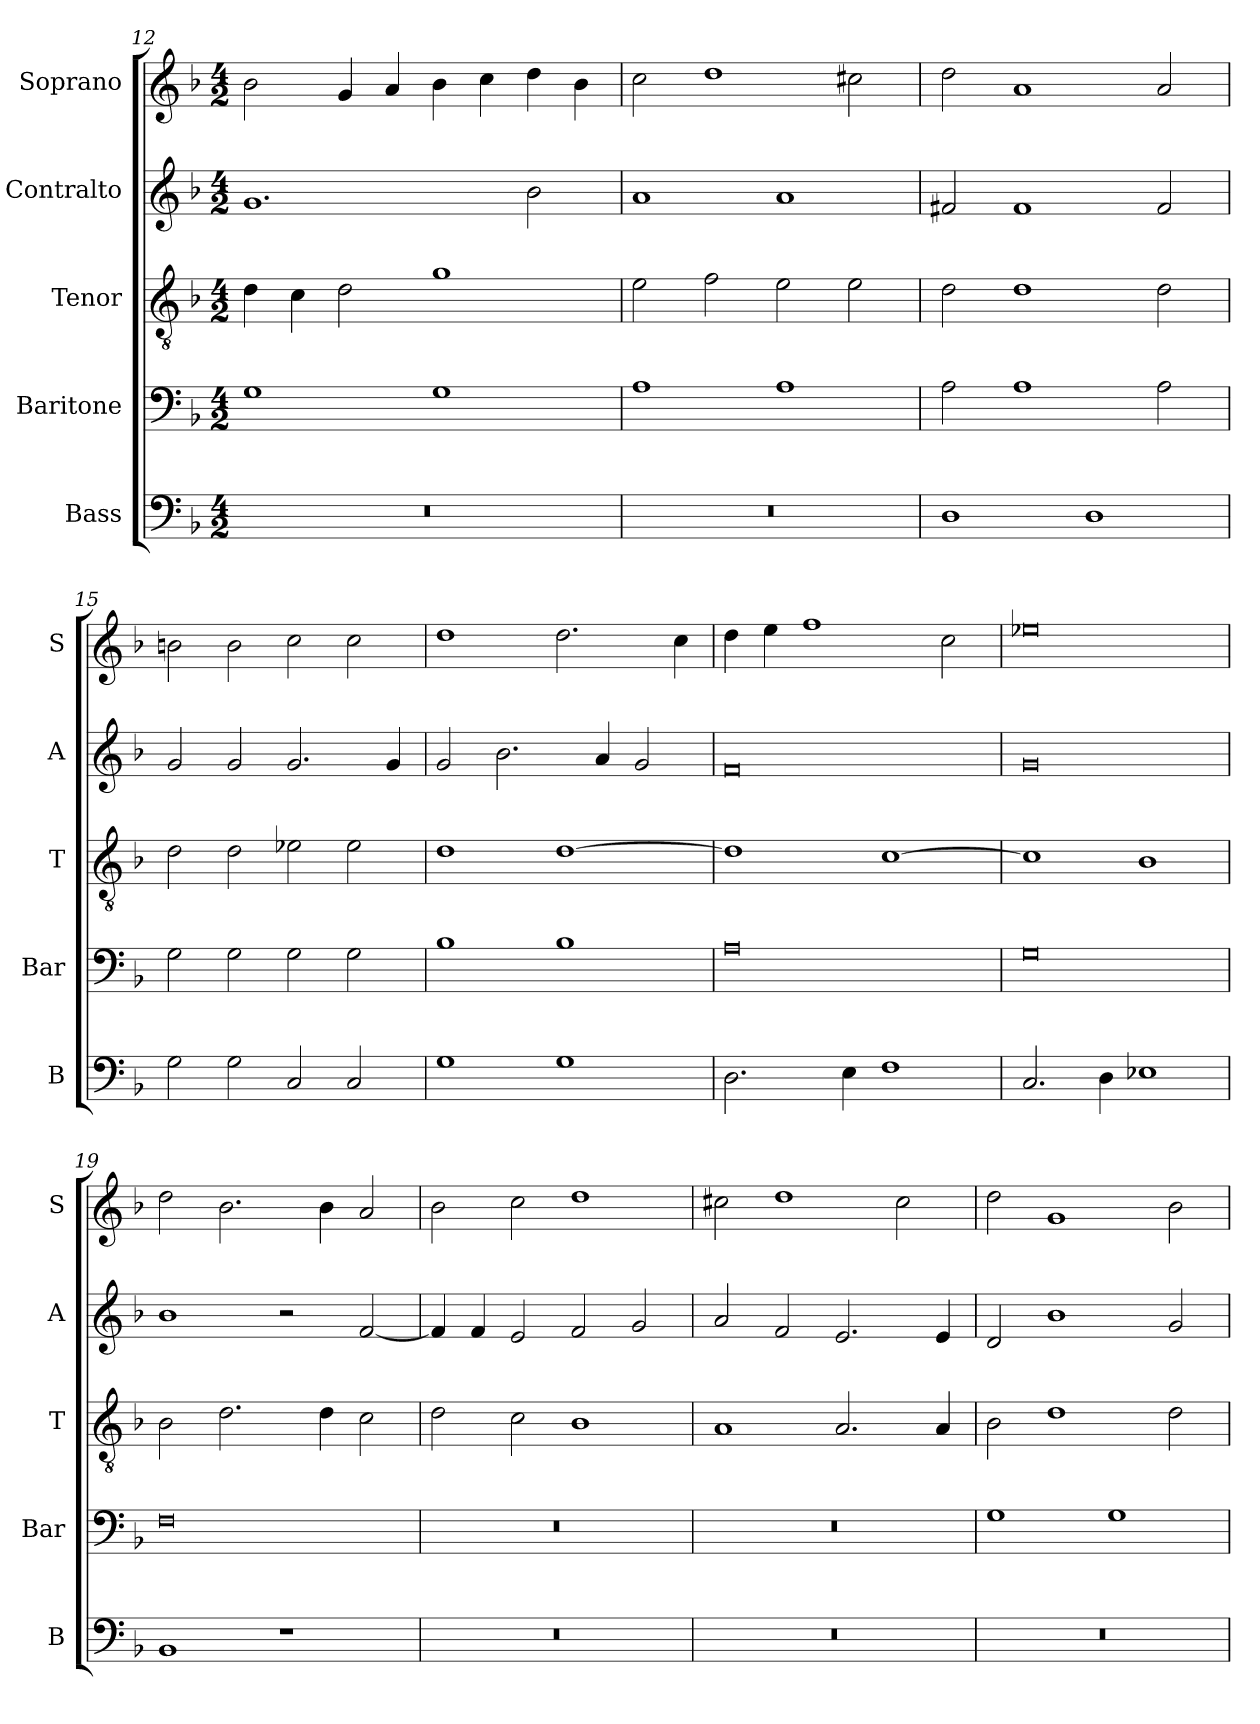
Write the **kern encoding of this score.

**kern	**kern	**kern	**kern	**kern
*part5	*part4	*part3	*part2	*part1
*staff5	*staff4	*staff3	*staff2	*staff1
*I"Bass	*I"Baritone	*I"Tenor	*I"Contralto	*I"Soprano
*I'B	*I'Bar	*I'T	*I'A	*I'S
*clefF4	*clefF4	*clefGv2	*clefG2	*clefG2
*k[b-]	*k[b-]	*k[b-]	*k[b-]	*k[b-]
*G:dor	*G:dor	*G:dor	*G:dor	*G:dor
*M4/2	*M4/2	*M4/2	*M4/2	*M4/2
=12	=12	=12	=12	=12
0r	1G	4d	1.g	2b-
.	.	4c	.	.
.	.	2d	.	4g
.	.	.	.	4a
.	1G	1g	.	4b-
.	.	.	.	4cc
.	.	.	2b-	4dd
.	.	.	.	4b-
=13	=13	=13	=13	=13
0r	1A	2e	1a	2cc
.	.	2f	.	1dd
.	1A	2e	1a	.
.	.	2e	.	2cc#X
=14	=14	=14	=14	=14
1D	2A	2d	2f#X	2dd
.	1A	1d	1f#	1a
1D	.	.	.	.
.	2A	2d	2f#	2a
=15	=15	=15	=15	=15
2G	2G	2d	2g	2bn
2G	2G	2d	2g	2b
2C	2G	2e-X	2.g	2cc
2C	2G	2e-	.	2cc
.	.	.	4g	.
=16	=16	=16	=16	=16
1G	1B-	1d	2g	1dd
.	.	.	2.b-	.
1G	1B-	[1d	.	2.dd
.	.	.	4a	.
.	.	.	2g	.
.	.	.	.	4cc
=17	=17	=17	=17	=17
2.D	0A	1d]	0f	4dd
.	.	.	.	4ee
.	.	.	.	1ff
4E	.	.	.	.
1F	.	[1c	.	.
.	.	.	.	2cc
=18	=18	=18	=18	=18
2.C	0G	1c]	0g	0ee-X
4D	.	.	.	.
1E-X	.	1B-	.	.
=19	=19	=19	=19	=19
1BB-	0F	2B-	1b-	2dd
.	.	2.d	.	2.b-
1r	.	.	2r	.
.	.	4d	.	4b-
.	.	2c	[2f	2a
=20	=20	=20	=20	=20
0r	0r	2d	4f]	2b-
.	.	.	4f	.
.	.	2c	2e	2cc
.	.	1B-	2f	1dd
.	.	.	2g	.
=21	=21	=21	=21	=21
0r	0r	1A	2a	2cc#X
.	.	.	2f	1dd
.	.	2.A	2.e	.
.	.	.	.	2cc#
.	.	4A	4e	.
=22	=22	=22	=22	=22
0r	1G	2B-	2d	2dd
.	.	1d	1b-	1g
.	1G	.	.	.
.	.	2d	2g	2b-
=	=	=	=	=
*-	*-	*-	*-	*-
